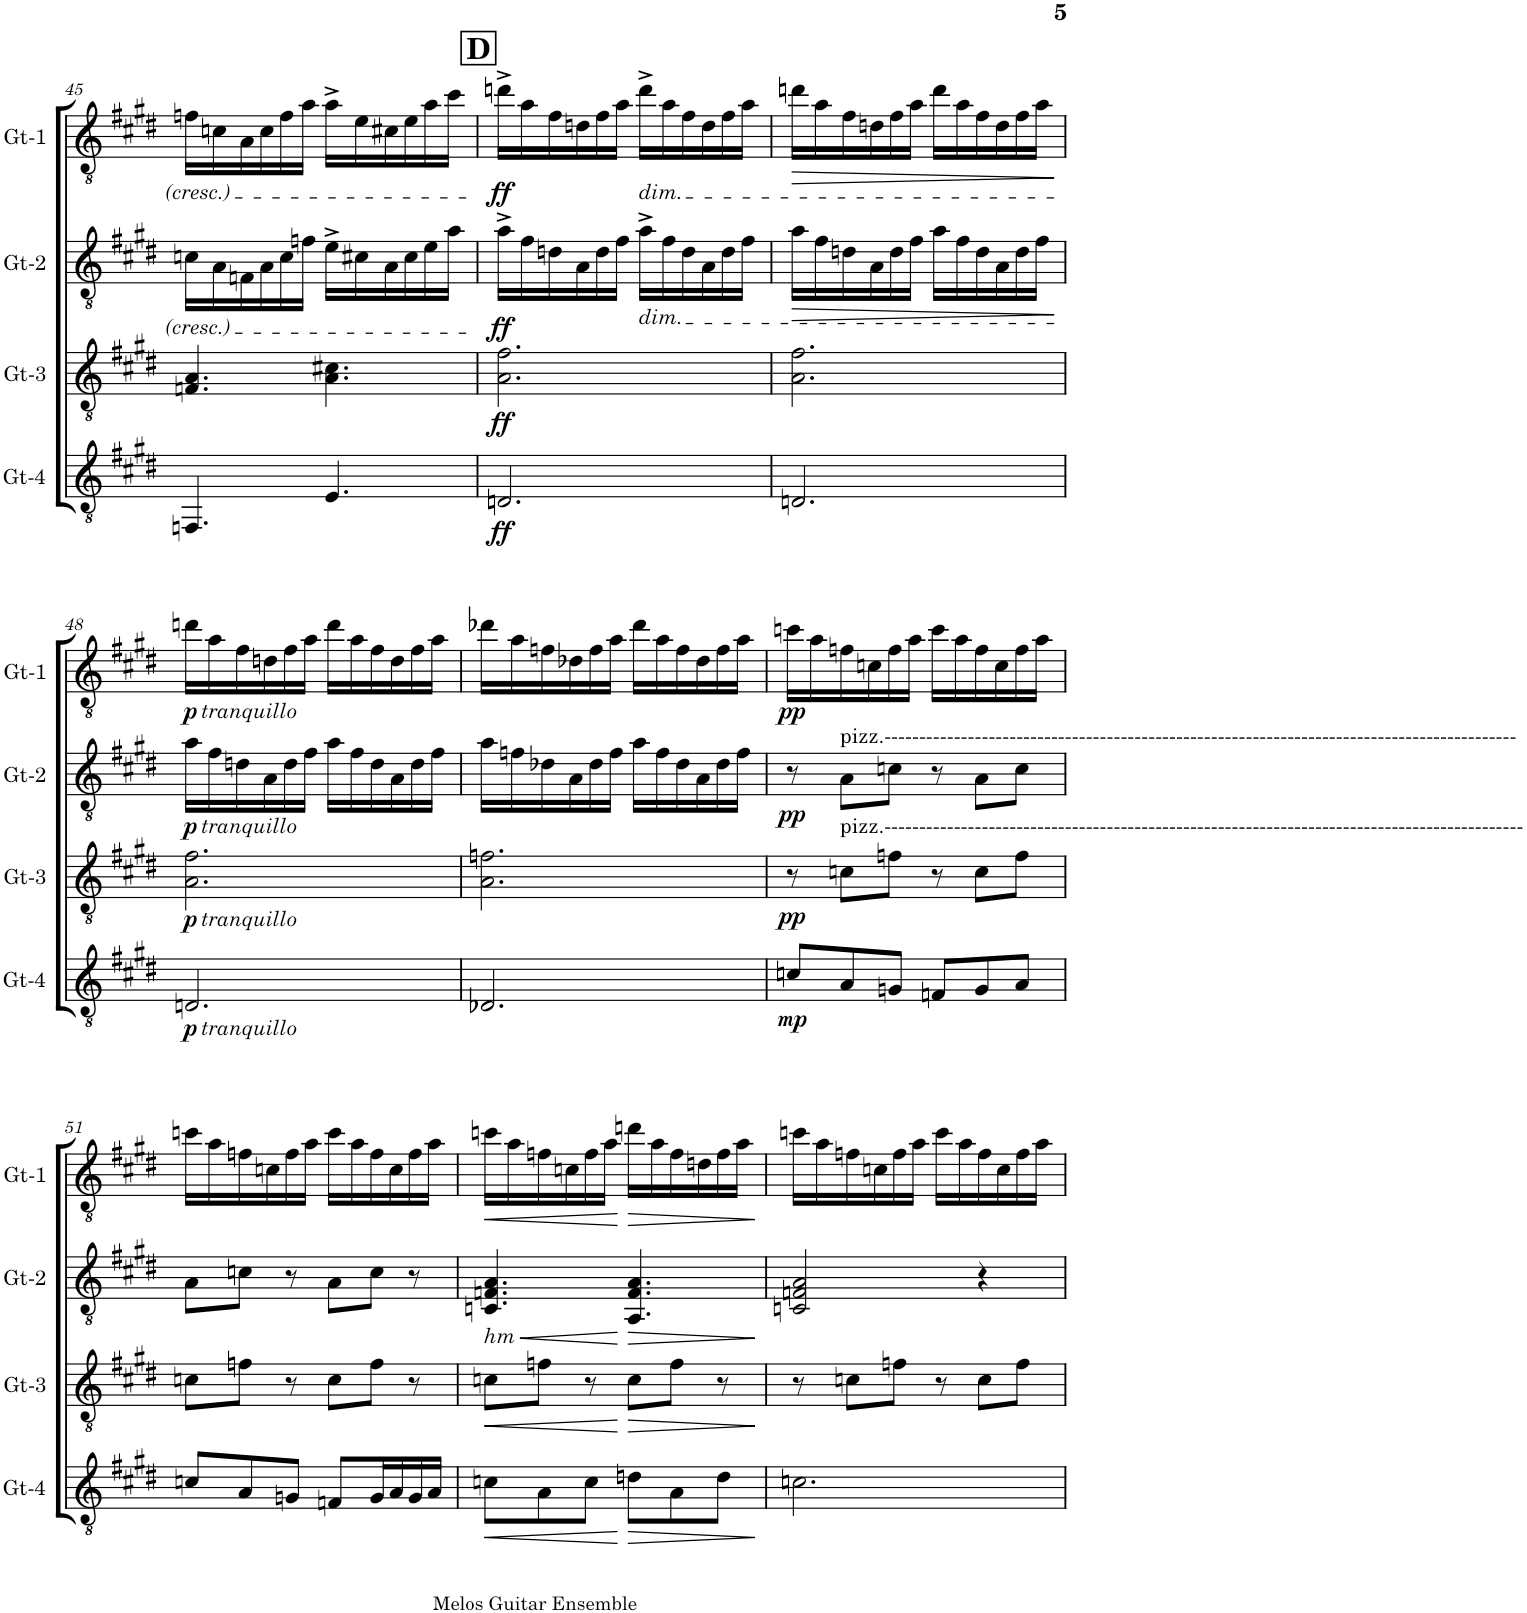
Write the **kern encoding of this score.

**kern	**dynam	**kern	**dynam	**kern	**dynam	**kern	**dynam
*part4	*part4	*part3	*part3	*part2	*part2	*part1	*part1
*staff4	*staff4	*staff3	*staff3	*staff2	*staff2	*staff1	*staff1
*I"Gt-4	*	*I"Gt-3	*	*I"Gt-2	*	*I"Gt-1	*
*I'Gt-4	*	*I'Gt-3	*	*I'Gt-2	*	*I'Gt-1	*
!!LO:PB:g=z
*clefGv2	*	*clefGv2	*	*clefGv2	*	*clefGv2	*
*k[f#c#g#d#]	*	*k[f#c#g#d#]	*	*k[f#c#g#d#]	*	*k[f#c#g#d#]	*
*M6/8	*	*M6/8	*	*M6/8	*	*M6/8	*
=45	=45	=45	=45	=45	=45	=45	=45
4.FFn/	.	4.Fn/ 4.A/	.	16cn\LL	.	16fn\LL	.
.	.	.	.	16A\	.	16cn\	.
.	.	.	.	16Fn\	.	16A\	.
.	.	.	.	16A\	.	16c\	.
.	.	.	.	16c\	.	16f\	.
.	.	.	.	16fn\JJ	.	16a\JJ	.
4.E/	.	4.A\ 4.c#X\	.	16e^\LL	.	16a^\LL	.
.	.	.	.	16c#X\	.	16e\	.
.	.	.	.	16A\	.	16c#X\	.
.	.	.	.	16c#\	.	16e\	.
.	.	.	.	16e\	.	16a\	.
.	.	.	.	16a\JJ	.	16cc#\JJ	.
!!LO:REH:place=s1:a:B:cj:fs=14:t=D
=46	=46	=46	=46	=46	=46	=46	=46
!	!LO:DY:b	!	!LO:DY:b	!	!LO:DY:b	!	!LO:DY:b
2.Dn/	ff	2.A\ 2.f#\	ff	16a^\LL	ff	16ddn^\LL	ff
.	.	.	.	16f#\	.	16a\	.
.	.	.	.	16dn\	.	16f#\	.
.	.	.	.	16A\	.	16dn\	.
.	.	.	.	16d\	.	16f#\	.
.	.	.	.	16f#\JJ	.	16a\JJ	.
!	!	!	!	!	!	!LO:TX:b:i:t=dim.	!
!	!	!	!	!LO:TX:b:i:t=dim.	!	!	!
.	.	.	.	16a^\LL	.	16dd^\LL	.
.	.	.	.	16f#\	.	16a\	.
.	.	.	.	16d\	.	16f#\	.
.	.	.	.	16A\	.	16d\	.
.	.	.	.	16d\	.	16f#\	.
.	.	.	.	16f#\JJ	.	16a\JJ	.
=47	=47	=47	=47	=47	=47	=47	=47
!	!	!	!	!	!LO:HP:b	!	!LO:HP:b
2.Dn/	.	2.A\ 2.f#\	.	16a\LL	>	16ddn\LL	>
.	.	.	.	16f#\	.	16a\	.
.	.	.	.	16dn\	.	16f#\	.
.	.	.	.	16A\	.	16dn\	.
.	.	.	.	16d\	.	16f#\	.
.	.	.	.	16f#\JJ	.	16a\JJ	.
.	.	.	.	16a\LL	.	16dd\LL	.
.	.	.	.	16f#\	.	16a\	.
.	.	.	.	16d\	.	16f#\	.
.	.	.	.	16A\	.	16d\	.
.	.	.	.	16d\	.	16f#\	.
.	.	.	.	16f#\JJ	.	16a\JJ	.
.	.	.	.	.	]	.	]
!!LO:LB:g=z
=48	=48	=48	=48	=48	=48	=48	=48
!	!	!	!	!	!	!LO:TX:b:i:t=tranquillo	!
!	!	!	!	!LO:TX:b:i:t=tranquillo	!	!	!
!	!	!LO:TX:b:i:t=tranquillo	!	!	!	!	!
!LO:TX:b:i:t=tranquillo	!	!	!	!	!	!	!
!	!LO:DY:b	!	!LO:DY:b	!	!LO:DY:b	!	!LO:DY:b
2.Dn/	p	2.A\ 2.f#\	p	16a\LL	p	16ddn\LL	p
.	.	.	.	16f#\	.	16a\	.
.	.	.	.	16dn\	.	16f#\	.
.	.	.	.	16A\	.	16dn\	.
.	.	.	.	16d\	.	16f#\	.
.	.	.	.	16f#\JJ	.	16a\JJ	.
.	.	.	.	16a\LL	.	16dd\LL	.
.	.	.	.	16f#\	.	16a\	.
.	.	.	.	16d\	.	16f#\	.
.	.	.	.	16A\	.	16d\	.
.	.	.	.	16d\	.	16f#\	.
.	.	.	.	16f#\JJ	.	16a\JJ	.
=49	=49	=49	=49	=49	=49	=49	=49
2.D-X/	.	2.A\ 2.fn\	.	16a\LL	.	16dd-X\LL	.
.	.	.	.	16fn\	.	16a\	.
.	.	.	.	16d-X\	.	16fn\	.
.	.	.	.	16A\	.	16d-X\	.
.	.	.	.	16d-\	.	16f\	.
.	.	.	.	16f\JJ	.	16a\JJ	.
.	.	.	.	16a\LL	.	16dd-\LL	.
.	.	.	.	16f\	.	16a\	.
.	.	.	.	16d-\	.	16f\	.
.	.	.	.	16A\	.	16d-\	.
.	.	.	.	16d-\	.	16f\	.
.	.	.	.	16f\JJ	.	16a\JJ	.
=50	=50	=50	=50	=50	=50	=50	=50
!	!LO:DY:b	!	!LO:DY:b	!	!LO:DY:b	!	!LO:DY:b
8cn/L	mp	8r	pp	8r	pp	16ccn\LL	pp
.	.	.	.	.	.	16a\	.
!	!	!	!	!LO:TX:a:t=pizz.-------------------------------------------------------------------------------------------	!	!	!
!	!	!LO:TX:a:t=pizz.--------------------------------------------------------------------------------------------	!	!	!	!	!
8A/	.	8cn\L	.	8A\L	.	16fn\	.
.	.	.	.	.	.	16cn\	.
8Gn/J	.	8fn\J	.	8cn\J	.	16f\	.
.	.	.	.	.	.	16a\JJ	.
8Fn/L	.	8r	.	8r	.	16cc\LL	.
.	.	.	.	.	.	16a\	.
8G/	.	8c\L	.	8A\L	.	16f\	.
.	.	.	.	.	.	16c\	.
8A/J	.	8f\J	.	8c\J	.	16f\	.
.	.	.	.	.	.	16a\JJ	.
!!LO:LB:g=z
=51	=51	=51	=51	=51	=51	=51	=51
8cn/L	.	8cn\L	.	8A\L	.	16ccn\LL	.
.	.	.	.	.	.	16a\	.
8A/	.	8fn\J	.	8cn\J	.	16fn\	.
.	.	.	.	.	.	16cn\	.
8Gn/J	.	8r	.	8r	.	16f\	.
.	.	.	.	.	.	16a\JJ	.
8Fn/L	.	8c\L	.	8A\L	.	16cc\LL	.
.	.	.	.	.	.	16a\	.
16G/L	.	8f\J	.	8c\J	.	16f\	.
16A/	.	.	.	.	.	16c\	.
16G/	.	8r	.	8r	.	16f\	.
16A/JJ	.	.	.	.	.	16a\JJ	.
=52	=52	=52	=52	=52	=52	=52	=52
!	!	!	!	!LO:TX:b:i:t=hm	!	!	!
!	!LO:HP:b	!	!LO:HP:b	!	!LO:HP:b	!	!LO:HP:b
8cn\L	<	8cn\L	<	4.Cn/ 4.Fn/ 4.A/	<	16ccn\LL	<
.	.	.	.	.	.	16a\	.
8A\	.	8fn\J	.	.	.	16fn\	.
.	.	.	.	.	.	16cn\	.
8c\J	.	8r	.	.	.	16f\	.
.	.	.	.	.	.	16a\JJ	.
!	!LO:HP:n=1:b	!	!LO:HP:n=1:b	!	!LO:HP:n=1:b	!	!LO:HP:n=1:b
8dn\L	[ >	8c\L	[ >	4.AA/ 4.F/ 4.A/	[ >	16ddn\LL	[ >
.	.	.	.	.	.	16a\	.
8A\	.	8f\J	.	.	.	16f\	.
.	.	.	.	.	.	16dn\	.
8d\J	.	8r	.	.	.	16f\	.
.	.	.	.	.	.	16a\JJ	.
.	]	.	]	.	]	.	]
=53	=53	=53	=53	=53	=53	=53	=53
2.cn\	.	8r	.	2Cn/ 2Fn/ 2A/	.	16ccn\LL	.
.	.	.	.	.	.	16a\	.
.	.	8cn\L	.	.	.	16fn\	.
.	.	.	.	.	.	16cn\	.
.	.	8fn\J	.	.	.	16f\	.
.	.	.	.	.	.	16a\JJ	.
.	.	8r	.	.	.	16cc\LL	.
.	.	.	.	.	.	16a\	.
.	.	8c\L	.	4r	.	16f\	.
.	.	.	.	.	.	16c\	.
.	.	8f\J	.	.	.	16f\	.
.	.	.	.	.	.	16a\JJ	.
=	=	=	=	=	=	=	=
*-	*-	*-	*-	*-	*-	*-	*-
